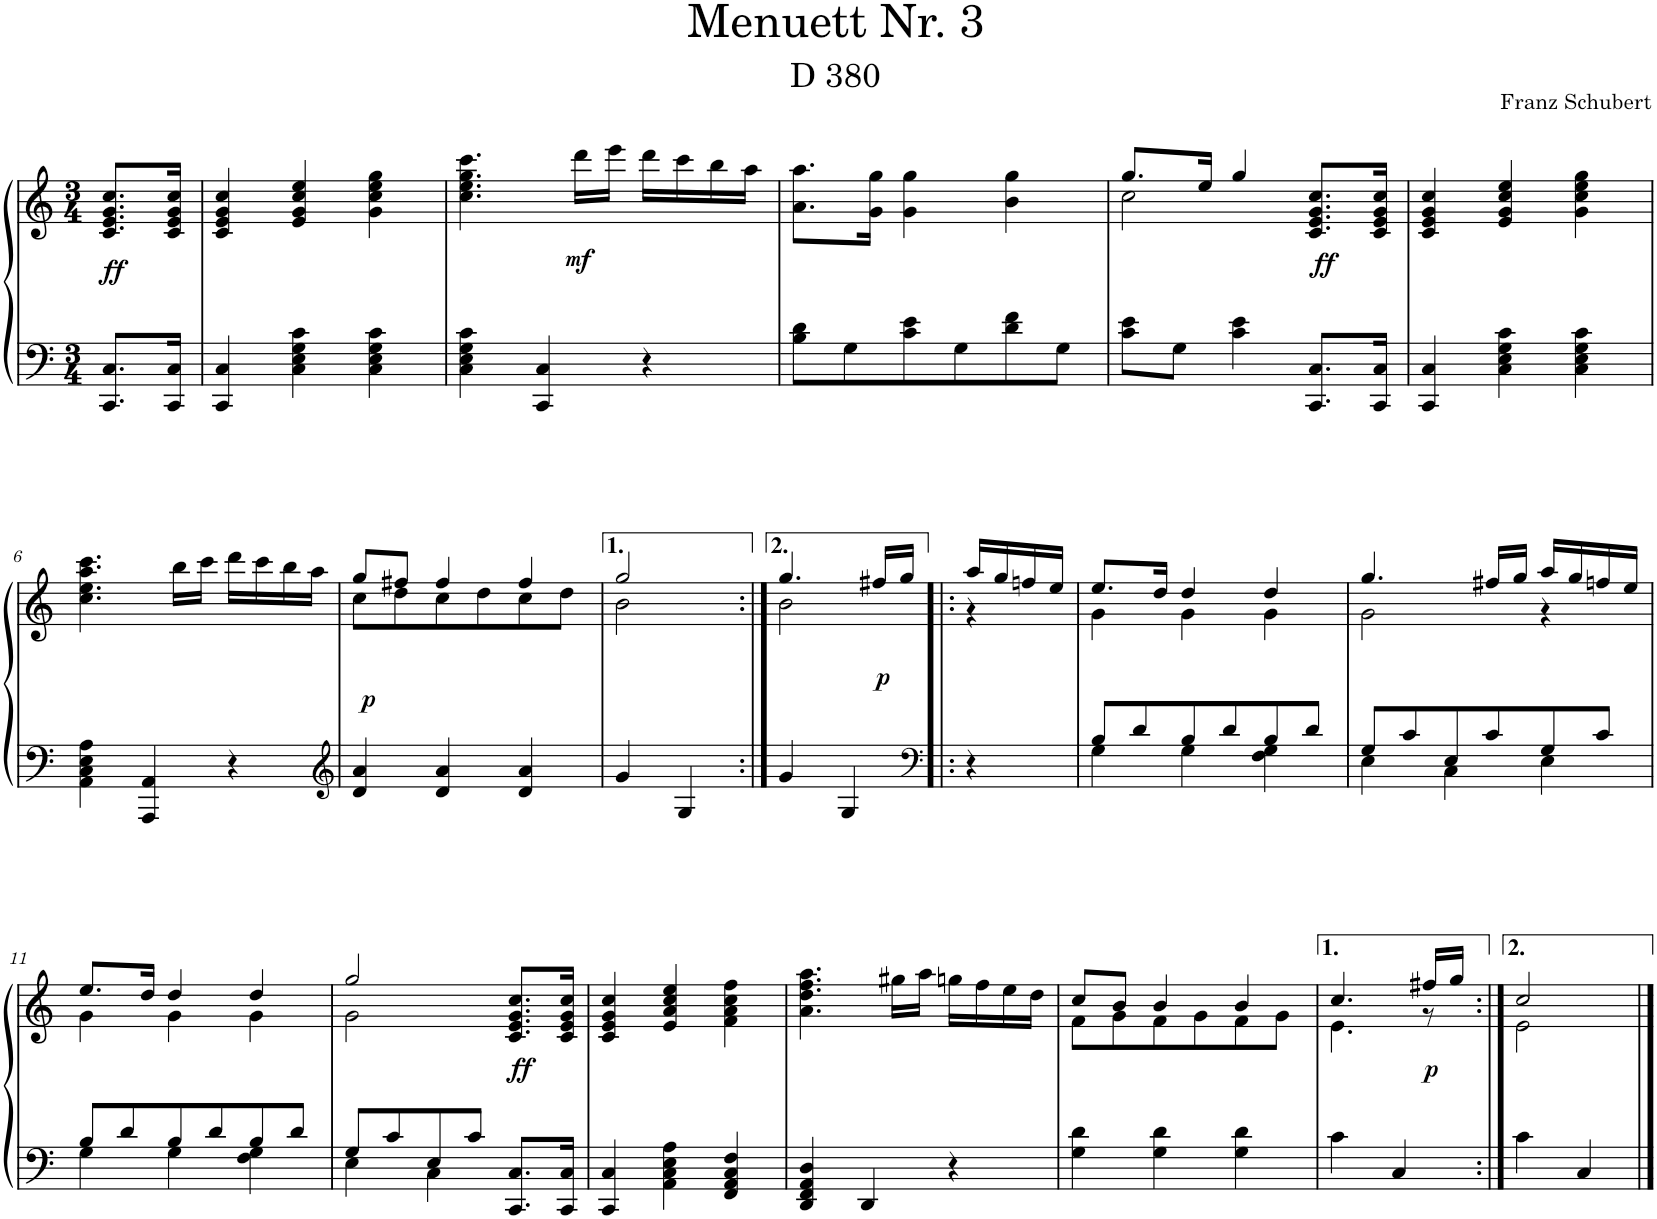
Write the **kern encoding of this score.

**kern	**kern	**dynam
*part1	*part1	*part1
*staff2	*staff1	*staff1/2
*I"Piano	*	*
*I'Pno.	*	*
*clefF4	*clefG2	*
*k[]	*k[]	*
*M3/4	*M3/4	*
=	=	=
!	!	!LO:DY:b
8.CC/ 8.C/L	8.c/ 8.e/ 8.g/ 8.cc/L	ff
16CC/ 16C/Jk	16c/ 16e/ 16g/ 16cc/Jk	.
=1	=1	=1
4CC/ 4C/	4c/ 4e/ 4g/ 4cc/	.
4C\ 4E\ 4G\ 4c\	4e/ 4g/ 4cc/ 4ee/	.
4C\ 4E\ 4G\ 4c\	4g\ 4cc\ 4ee\ 4gg\	.
=2	=2	=2
4C\ 4E\ 4G\ 4c\	4.cc\ 4.ee\ 4.gg\ 4.ccc\	.
4CC/ 4C/	.	.
!	!	!LO:DY:b
.	16ddd\LL	mf
.	16eee\JJ	.
4r	16ddd\LL	.
.	16ccc\	.
.	16bb\	.
.	16aa\JJ	.
=3	=3	=3
8B\ 8d\L	8.a\ 8.aa\L	.
8G\	.	.
.	16g\ 16gg\Jk	.
8c\ 8e\	4g\ 4gg\	.
8G\	.	.
8d\ 8f\	4b\ 4gg\	.
8G\J	.	.
=4	=4	=4
*	*^	*
8c\ 8e\L	8.gg/L	2cc\	.
8G\J	.	.	.
.	16ee/Jk	.	.
4c\ 4e\	4gg/	.	.
!	!	!	!LO:DY:b
8.CC/ 8.C/L	8.c/ 8.e/ 8.g/ 8.cc/L	4ryy	ff
16CC/ 16C/Jk	16c/ 16e/ 16g/ 16cc/Jk	.	.
*	*v	*v	*
=5	=5	=5
4CC/ 4C/	4c/ 4e/ 4g/ 4cc/	.
4C\ 4E\ 4G\ 4c\	4e/ 4g/ 4cc/ 4ee/	.
4C\ 4E\ 4G\ 4c\	4g\ 4cc\ 4ee\ 4gg\	.
!!LO:LB:g=z
=6	=6	=6
4AA\ 4C\ 4E\ 4A\	4.cc\ 4.ee\ 4.aa\ 4.ccc\	.
4AAA/ 4AA/	.	.
.	16bb\LL	.
.	16ccc\JJ	.
4r	16ddd\LL	.
.	16ccc\	.
.	16bb\	.
.	16aa\JJ	.
=7	=7	=7
*clefG2	*	*
*	*^	*
!	!	!	!LO:DY:a=2
4d/ 4a/	8gg/L	8cc\L	p
.	8ff#X/J	8dd\	.
4d/ 4a/	4ff#/	8cc\	.
.	.	8dd\	.
4d/ 4a/	4ff#/	8cc\	.
.	.	8dd\J	.
=8	=8	=8	=8
4g/	2gg/	2b\	.
4G/	.	.	.
=8X1:|!	=8X1:|!	=8X1:|!	=8X1:|!
4g/	4.gg/	2b\	.
4G/	.	.	.
!	!	!	!LO:DY:b
.	16ff#X/LL	.	p
.	16gg/JJ	.	.
=8X2!|:	=8X2!|:	=8X2!|:	=8X2!|:
*clefF4	*	*	*
4r	16aa/LL	4r	.
.	16gg/	.	.
.	16ffn/	.	.
.	16ee/JJ	.	.
=9	=9	=9	=9
*^	*	*	*
8B/L	4G\	8.ee/L	4g\	.
8d/	.	.	.	.
.	.	16dd/Jk	.	.
8B/	4G\	4dd/	4g\	.
8d/	.	.	.	.
8B/	4F\ 4G\	4dd/	4g\	.
8d/J	.	.	.	.
=10	=10	=10	=10	=10
8G/L	4E\	4.gg/	2g\	.
8c/	.	.	.	.
8E/	4C\	.	.	.
8c/	.	16ff#X/LL	.	.
.	.	16gg/JJ	.	.
8G/	4E\	16aa/LL	4r	.
.	.	16gg/	.	.
8c/J	.	16ffn/	.	.
.	.	16ee/JJ	.	.
!!LO:LB:g=z	!!
=11	=11	=11	=11	=11
8B/L	4G\	8.ee/L	4g\	.
8d/	.	.	.	.
.	.	16dd/Jk	.	.
8B/	4G\	4dd/	4g\	.
8d/	.	.	.	.
8B/	4F\ 4G\	4dd/	4g\	.
8d/J	.	.	.	.
=12	=12	=12	=12	=12
8G/L	4E\	2gg/	2g\	.
8c/	.	.	.	.
8E/	4C\	.	.	.
8c/J	.	.	.	.
!	!	!	!	!LO:DY:b
8.CC/ 8.C/L	4ryy	8.c/ 8.e/ 8.g/ 8.cc/L	4ryy	ff
16CC/ 16C/Jk	.	16c/ 16e/ 16g/ 16cc/Jk	.	.
*v	*v	*	*	*
*	*v	*v	*
=13	=13	=13
4CC/ 4C/	4c/ 4e/ 4g/ 4cc/	.
4AA\ 4C\ 4E\ 4A\	4e/ 4a/ 4cc/ 4ee/	.
4FF/ 4AA/ 4C/ 4F/	4f\ 4a\ 4cc\ 4ff\	.
=14	=14	=14
4DD/ 4FF/ 4AA/ 4D/	4.a\ 4.dd\ 4.ff\ 4.aa\	.
4DD/	.	.
.	16gg#X\LL	.
.	16aa\JJ	.
4r	16ggn\LL	.
.	16ff\	.
.	16ee\	.
.	16dd\JJ	.
=15	=15	=15
*	*^	*
4G\ 4d\	8cc/L	8f\L	.
.	8b/J	8g\	.
4G\ 4d\	4b/	8f\	.
.	.	8g\	.
4G\ 4d\	4b/	8f\	.
.	.	8g\J	.
=16	=16	=16	=16
4c\	4.cc/	4.e\	.
4C/	.	.	.
!	!	!	!LO:DY:b
.	16ff#X/LL	8r	p
.	16gg/JJ	.	.
=16X3:|!	=16X3:|!	=16X3:|!	=16X3:|!
4c\	2cc/	2e\	.
4C/	.	.	.
*	*v	*v	*
==	==	==
*-	*-	*-
